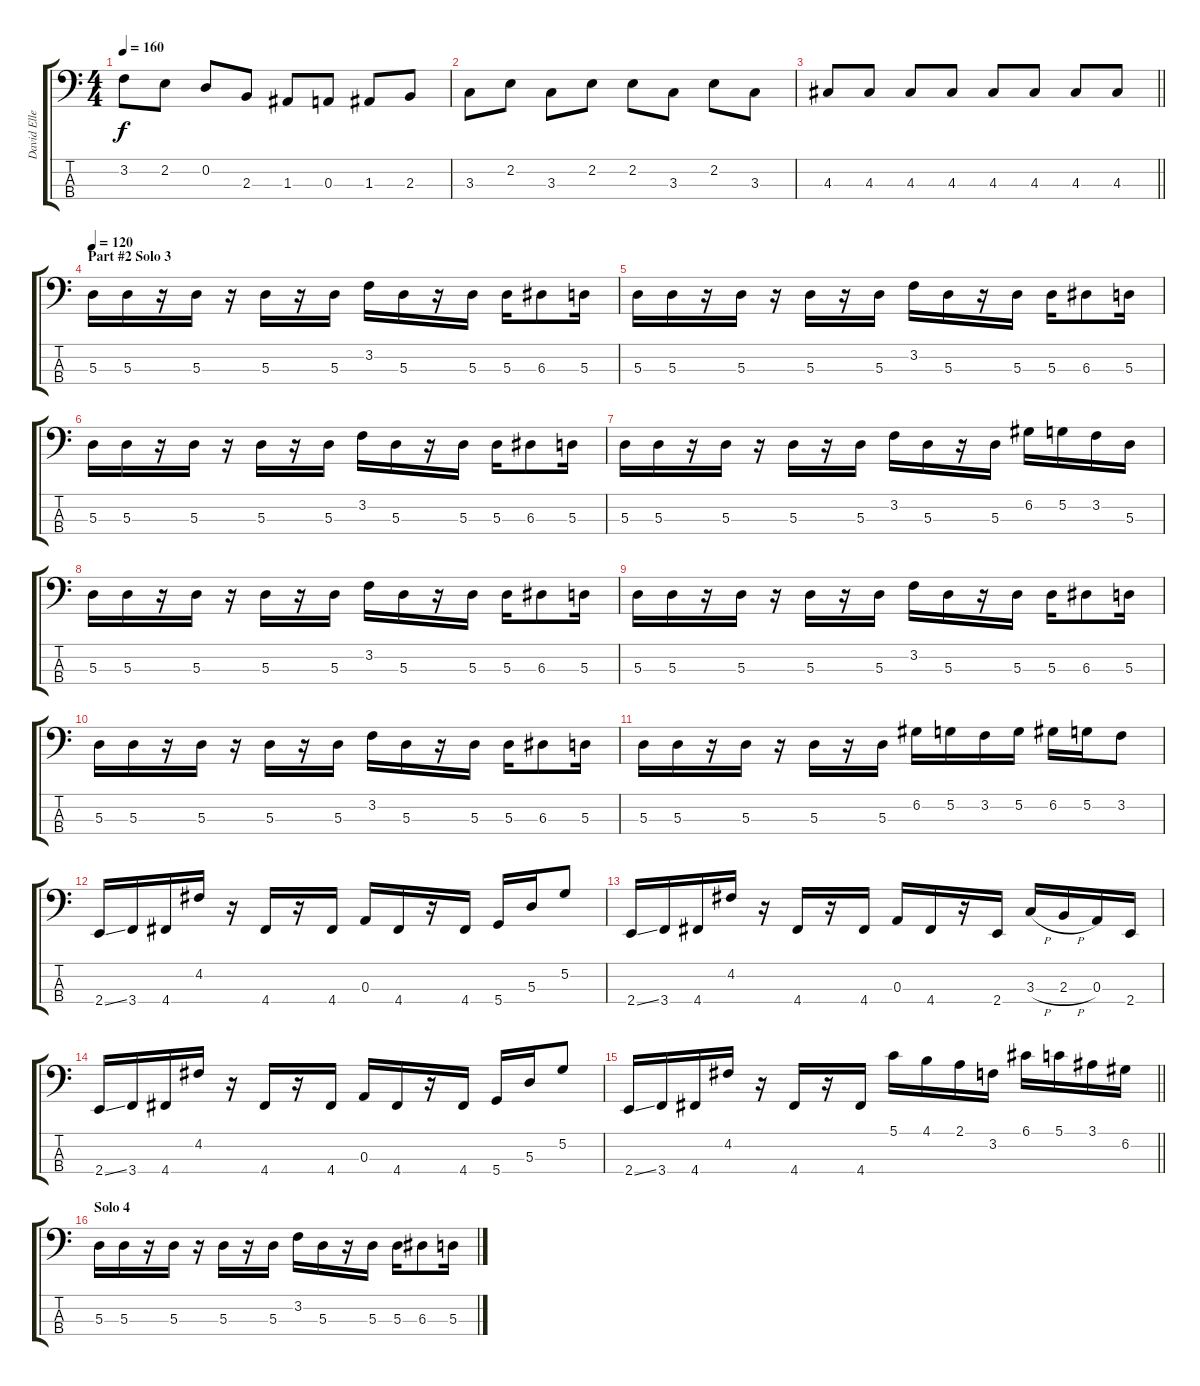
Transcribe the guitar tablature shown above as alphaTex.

\track ("David Ellefson" "David Elle") {instrument electricbasspick}
\staff {score tabs}
\tuning (G2 D2 A1 D1) {hide}
\ts (4 4)
\tempo 160
\clef f4
\ks c
3.2.8{dy f} 2.2.8 0.2.8 2.3.8 1.3.8 0.3.8 1.3.8 2.3.8 |
3.3.8 2.2.8 3.3.8 2.2.8 2.2.8 3.3.8 2.2.8 3.3.8 |
\barLineRight lightlight
4.3.8 4.3.8 4.3.8 4.3.8 4.3.8 4.3.8 4.3.8 4.3.8 |
\section ("" "Part #2 Solo 3")
\tempo 120
5.3.16 5.3.16 r.16 5.3.16 r.16 5.3.16 r.16 5.3.16 3.2.16 5.3.16 r.16 5.3.16 5.3.16 6.3.8 5.3.16 |
5.3.16 5.3.16 r.16 5.3.16 r.16 5.3.16 r.16 5.3.16 3.2.16 5.3.16 r.16 5.3.16 5.3.16 6.3.8 5.3.16 |
5.3.16 5.3.16 r.16 5.3.16 r.16 5.3.16 r.16 5.3.16 3.2.16 5.3.16 r.16 5.3.16 5.3.16 6.3.8 5.3.16 |
5.3.16 5.3.16 r.16 5.3.16 r.16 5.3.16 r.16 5.3.16 3.2.16 5.3.16 r.16 5.3.16 6.2.16 5.2.16 3.2.16 5.3.16 |
5.3.16 5.3.16 r.16 5.3.16 r.16 5.3.16 r.16 5.3.16 3.2.16 5.3.16 r.16 5.3.16 5.3.16 6.3.8 5.3.16 |
5.3.16 5.3.16 r.16 5.3.16 r.16 5.3.16 r.16 5.3.16 3.2.16 5.3.16 r.16 5.3.16 5.3.16 6.3.8 5.3.16 |
5.3.16 5.3.16 r.16 5.3.16 r.16 5.3.16 r.16 5.3.16 3.2.16 5.3.16 r.16 5.3.16 5.3.16 6.3.8 5.3.16 |
5.3.16 5.3.16 r.16 5.3.16 r.16 5.3.16 r.16 5.3.16 6.2.16 5.2.16 3.2.16 5.2.16 6.2.16 5.2.16 3.2.8 |
2.4{ss}.16 3.4.16 4.4.16 4.2.16 r.16 4.4.16 r.16 4.4.16 0.3.16 4.4.16 r.16 4.4.16 5.4.16 5.3.16 5.2.8 |
2.4{ss}.16 3.4.16 4.4.16 4.2.16 r.16 4.4.16 r.16 4.4.16 0.3.16 4.4.16 r.16 2.4.16 3.3{h}.16 2.3{h}.16 0.3.16 2.4.16 |
2.4{ss}.16 3.4.16 4.4.16 4.2.16 r.16 4.4.16 r.16 4.4.16 0.3.16 4.4.16 r.16 4.4.16 5.4.16 5.3.16 5.2.8 |
\barLineRight lightlight
2.4{ss}.16 3.4.16 4.4.16 4.2.16 r.16 4.4.16 r.16 4.4.16 5.1.16 4.1.16 2.1.16 3.2.16 6.1.16 5.1.16 3.1.16 6.2.16 |
\section ("" "Solo 4")
5.3.16 5.3.16 r.16 5.3.16 r.16 5.3.16 r.16 5.3.16 3.2.16 5.3.16 r.16 5.3.16 5.3.16 6.3.8 5.3.16
